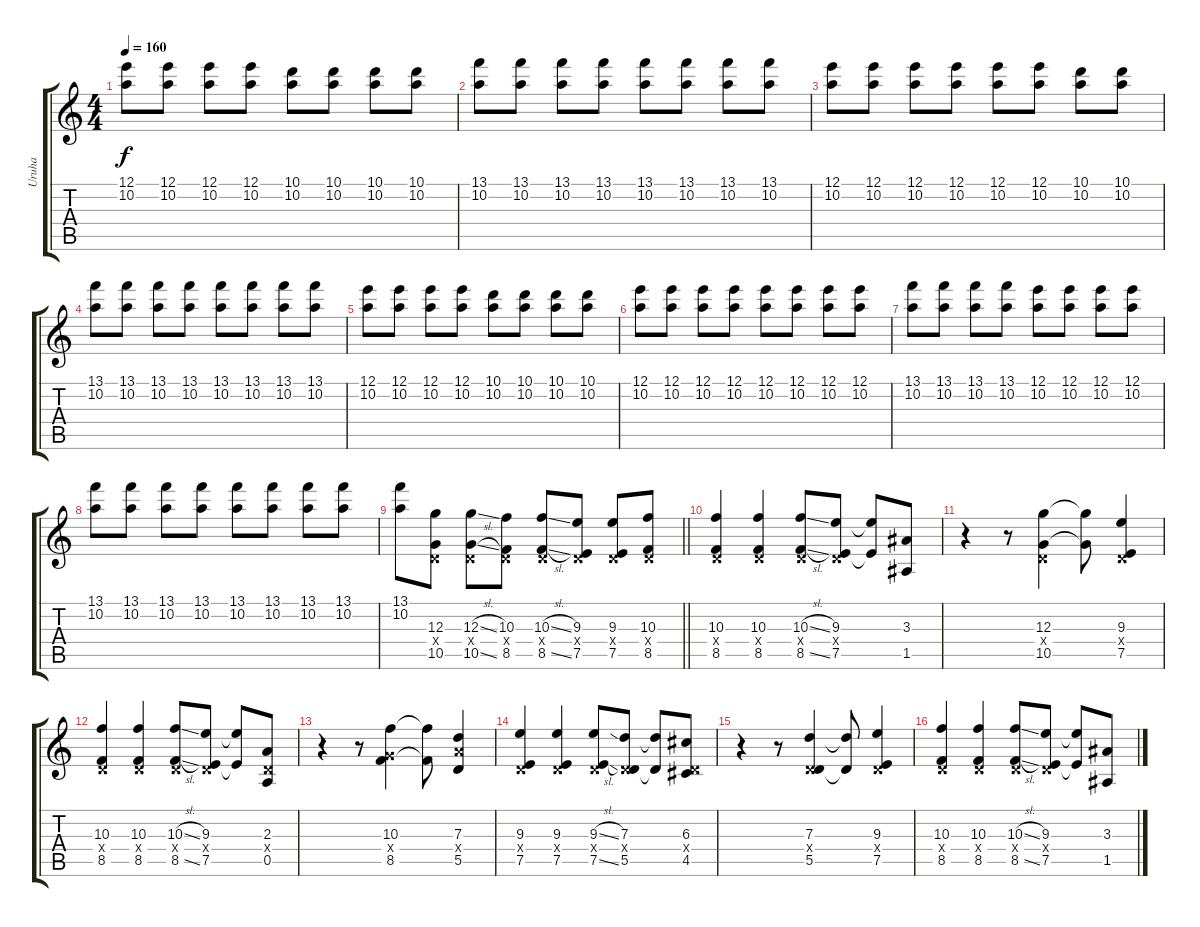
\track ("Uruha" "Uruha") {instrument distortionguitar}
\staff {score tabs}
\tuning (E4 B3 G3 D3 A2 E2) {hide}
\ts (4 4)
\tempo 160
\clef g2
\ks c
(12.1 10.2).8{dy f} (12.1 10.2).8 (12.1 10.2).8 (12.1 10.2).8 (10.1 10.2).8 (10.1 10.2).8 (10.1 10.2).8 (10.1 10.2).8 |
(13.1 10.2).8 (13.1 10.2).8 (13.1 10.2).8 (13.1 10.2).8 (13.1 10.2).8 (13.1 10.2).8 (13.1 10.2).8 (13.1 10.2).8 |
(12.1 10.2).8 (12.1 10.2).8 (12.1 10.2).8 (12.1 10.2).8 (12.1 10.2).8 (12.1 10.2).8 (10.1 10.2).8 (10.1 10.2).8 |
(13.1 10.2).8 (13.1 10.2).8 (13.1 10.2).8 (13.1 10.2).8 (13.1 10.2).8 (13.1 10.2).8 (13.1 10.2).8 (13.1 10.2).8 |
(12.1 10.2).8 (12.1 10.2).8 (12.1 10.2).8 (12.1 10.2).8 (10.1 10.2).8 (10.1 10.2).8 (10.1 10.2).8 (10.1 10.2).8 |
(12.1 10.2).8 (12.1 10.2).8 (12.1 10.2).8 (12.1 10.2).8 (12.1 10.2).8 (12.1 10.2).8 (12.1 10.2).8 (12.1 10.2).8 |
(13.1 10.2).8 (13.1 10.2).8 (13.1 10.2).8 (13.1 10.2).8 (12.1 10.2).8 (12.1 10.2).8 (12.1 10.2).8 (12.1 10.2).8 |
(13.1 10.2).8 (13.1 10.2).8 (13.1 10.2).8 (13.1 10.2).8 (13.1 10.2).8 (13.1 10.2).8 (13.1 10.2).8 (13.1 10.2).8 |
\barLineRight lightlight
(13.1 10.2).8 (12.3 0.4{x} 10.5).8 (12.3{sl} 0.4{x} 10.5{sl}).8 (10.3 0.4{x} 8.5).8 (10.3{sl} 0.4{x} 8.5{sl}).8 (9.3 0.4{x} 7.5).8 (9.3 0.4{x} 7.5).8 (10.3 0.4{x} 8.5).8 |
\section ("" "")
(10.3 0.4{x} 8.5).4 (10.3 0.4{x} 8.5).4 (10.3{sl} 0.4{x} 8.5{sl}).8 (9.3 0.4{x} 7.5).8 (9.3{t} 7.5{t}).8 (3.3 1.5).8 |
r.4 r.8 (12.3 0.4{x} 10.5).4 (12.3{t} 10.5{t}).8 (9.3 0.4{x} 7.5).4 |
(10.3 0.4{x} 8.5).4 (10.3 0.4{x} 8.5).4 (10.3{sl} 0.4{x} 8.5{sl}).8 (9.3 0.4{x} 7.5).8 (9.3{t} 7.5{t}).8 (2.3 0.4{x} 0.5).8 |
r.4 r.8 (10.3 5.4{x} 8.5).4 (10.3{t} 8.5{t}).8 (7.3 7.4{x} 5.5).4 |
(9.3 0.4{x} 7.5).4 (9.3 0.4{x} 7.5).4 (9.3{sl} 0.4{x} 7.5{sl}).8 (7.3 0.4{x} 5.5).8 (7.3{t} 5.5{t}).8 (6.3 0.4{x} 4.5).8 |
r.4 r.8 (7.3 0.4{x} 5.5).4 (7.3{t} 5.5{t}).8 (9.3 0.4{x} 7.5).4 |
(10.3 0.4{x} 8.5).4 (10.3 0.4{x} 8.5).4 (10.3{sl} 0.4{x} 8.5{sl}).8 (9.3 0.4{x} 7.5).8 (9.3{t} 7.5{t}).8 (3.3 1.5).8
